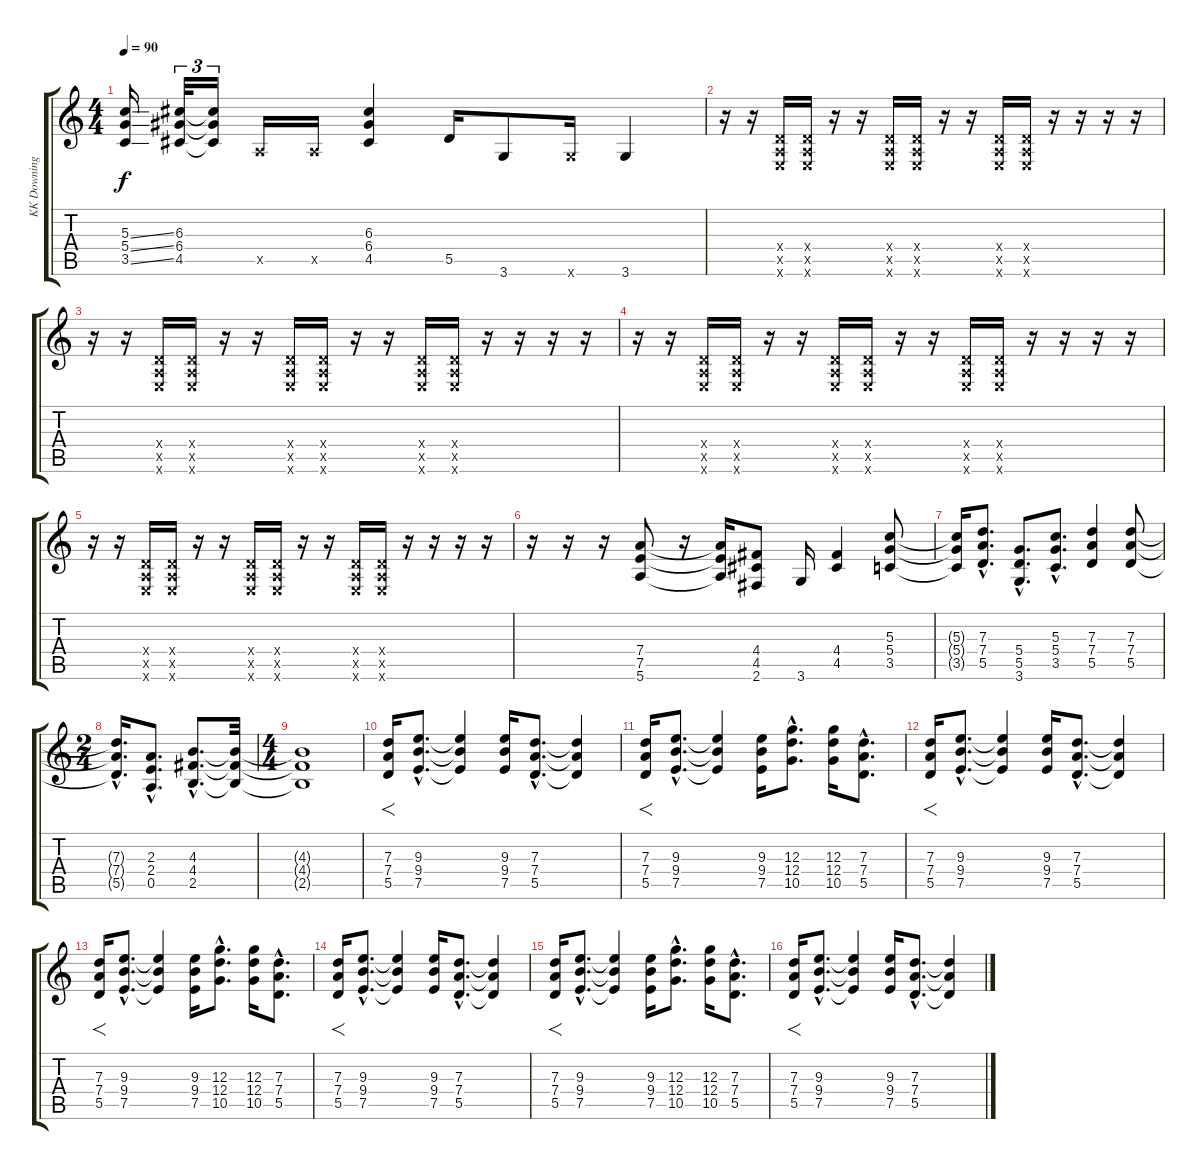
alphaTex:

\track ("KK Downing" "KK Downing") {instrument distortionguitar}
\staff {score tabs}
\tuning (E4 B3 G3 D3 A2 E2) {hide}
\ts (4 4)
\tempo 90
\clef g2
\ks c
(5.3{ss} 5.4{ss} 3.5{ss}).16{dy f} (6.3 6.4 4.5).32{tu (3 2)} (6.3{t} 6.4{t} 4.5{t}).16{tu (3 2)} 0.5{x}.16 0.5{x}.16 (6.3 6.4 4.5).4 5.5.16 3.6.8 3.6{x}.16 3.6.4 |
r.16 r.16 (0.4{x} 0.5{x} 0.6{x}).16 (0.4{x} 0.5{x} 0.6{x}).16 r.16 r.16 (0.4{x} 0.5{x} 0.6{x}).16 (0.4{x} 0.5{x} 0.6{x}).16 r.16 r.16 (0.4{x} 0.5{x} 0.6{x}).16 (0.4{x} 0.5{x} 0.6{x}).16 r.16 r.16 r.16 r.16 |
r.16 r.16 (0.4{x} 0.5{x} 0.6{x}).16 (0.4{x} 0.5{x} 0.6{x}).16 r.16 r.16 (0.4{x} 0.5{x} 0.6{x}).16 (0.4{x} 0.5{x} 0.6{x}).16 r.16 r.16 (0.4{x} 0.5{x} 0.6{x}).16 (0.4{x} 0.5{x} 0.6{x}).16 r.16 r.16 r.16 r.16 |
r.16 r.16 (0.4{x} 0.5{x} 0.6{x}).16 (0.4{x} 0.5{x} 0.6{x}).16 r.16 r.16 (0.4{x} 0.5{x} 0.6{x}).16 (0.4{x} 0.5{x} 0.6{x}).16 r.16 r.16 (0.4{x} 0.5{x} 0.6{x}).16 (0.4{x} 0.5{x} 0.6{x}).16 r.16 r.16 r.16 r.16 |
r.16 r.16 (0.4{x} 0.5{x} 0.6{x}).16 (0.4{x} 0.5{x} 0.6{x}).16 r.16 r.16 (0.4{x} 0.5{x} 0.6{x}).16 (0.4{x} 0.5{x} 0.6{x}).16 r.16 r.16 (0.4{x} 0.5{x} 0.6{x}).16 (0.4{x} 0.5{x} 0.6{x}).16 r.16 r.16 r.16 r.16 |
r.16 r.16 r.16 (7.4 7.5 5.6).8 r.16 (7.4{t} 7.5{t} 5.6{t}).16 (4.4 4.5 2.6).8 3.6.16 (4.4 4.5).4 (5.3 5.4 3.5).8 |
(5.3{t} 5.4{t} 3.5{t}).16 (7.3{hac} 7.4{hac} 5.5{hac}).8{d} (5.4{hac} 5.5{hac} 3.6{hac}).8{d} (5.3{hac} 5.4{hac} 3.5{hac}).8{d} (7.3 7.4 5.5).4 (7.3 7.4 5.5).8 |
\ts (2 4)
(7.3{hac t} 7.4{hac t} 5.5{hac t}).16{d} (2.3{hac} 2.4{hac} 0.5{hac}).8{d} (4.3{hac} 4.4{hac} 2.5{hac}).8{d volume 0} (4.3{t} 4.4{t} 2.5{t}).32 |
\ts (4 4)
(4.3{t} 4.4{t} 2.5{t}).1 |
(7.3 7.4 5.5).16{f volume 13 balance 8 instrument electricguitarmuted} (9.3{hac} 9.4{hac} 7.5{hac}).8{d} (9.3{t} 9.4{t} 7.5{t}).4 (9.3 9.4 7.5).16 (7.3{hac} 7.4{hac} 5.5{hac}).8{d} (7.3{t} 7.4{t} 5.5{t}).4 |
(7.3 7.4 5.5).16{f} (9.3{hac} 9.4{hac} 7.5{hac}).8{d} (9.3{t} 9.4{t} 7.5{t}).4 (9.3 9.4 7.5).16 (12.3{hac} 12.4{hac} 10.5{hac}).8{d} (12.3 12.4 10.5).16 (7.3{hac} 7.4{hac} 5.5{hac}).8{d} |
(7.3 7.4 5.5).16{f} (9.3{hac} 9.4{hac} 7.5{hac}).8{d} (9.3{t} 9.4{t} 7.5{t}).4 (9.3 9.4 7.5).16 (7.3{hac} 7.4{hac} 5.5{hac}).8{d} (7.3{t} 7.4{t} 5.5{t}).4 |
(7.3 7.4 5.5).16{f} (9.3{hac} 9.4{hac} 7.5{hac}).8{d} (9.3{t} 9.4{t} 7.5{t}).4 (9.3 9.4 7.5).16 (12.3{hac} 12.4{hac} 10.5{hac}).8{d} (12.3 12.4 10.5).16 (7.3{hac} 7.4{hac} 5.5{hac}).8{d} |
(7.3 7.4 5.5).16{f} (9.3{hac} 9.4{hac} 7.5{hac}).8{d} (9.3{t} 9.4{t} 7.5{t}).4 (9.3 9.4 7.5).16 (7.3{hac} 7.4{hac} 5.5{hac}).8{d} (7.3{t} 7.4{t} 5.5{t}).4 |
(7.3 7.4 5.5).16{f} (9.3{hac} 9.4{hac} 7.5{hac}).8{d} (9.3{t} 9.4{t} 7.5{t}).4 (9.3 9.4 7.5).16 (12.3{hac} 12.4{hac} 10.5{hac}).8{d} (12.3 12.4 10.5).16 (7.3{hac} 7.4{hac} 5.5{hac}).8{d} |
(7.3 7.4 5.5).16{f} (9.3{hac} 9.4{hac} 7.5{hac}).8{d} (9.3{t} 9.4{t} 7.5{t}).4 (9.3 9.4 7.5).16 (7.3{hac} 7.4{hac} 5.5{hac}).8{d} (7.3{t} 7.4{t} 5.5{t}).4
